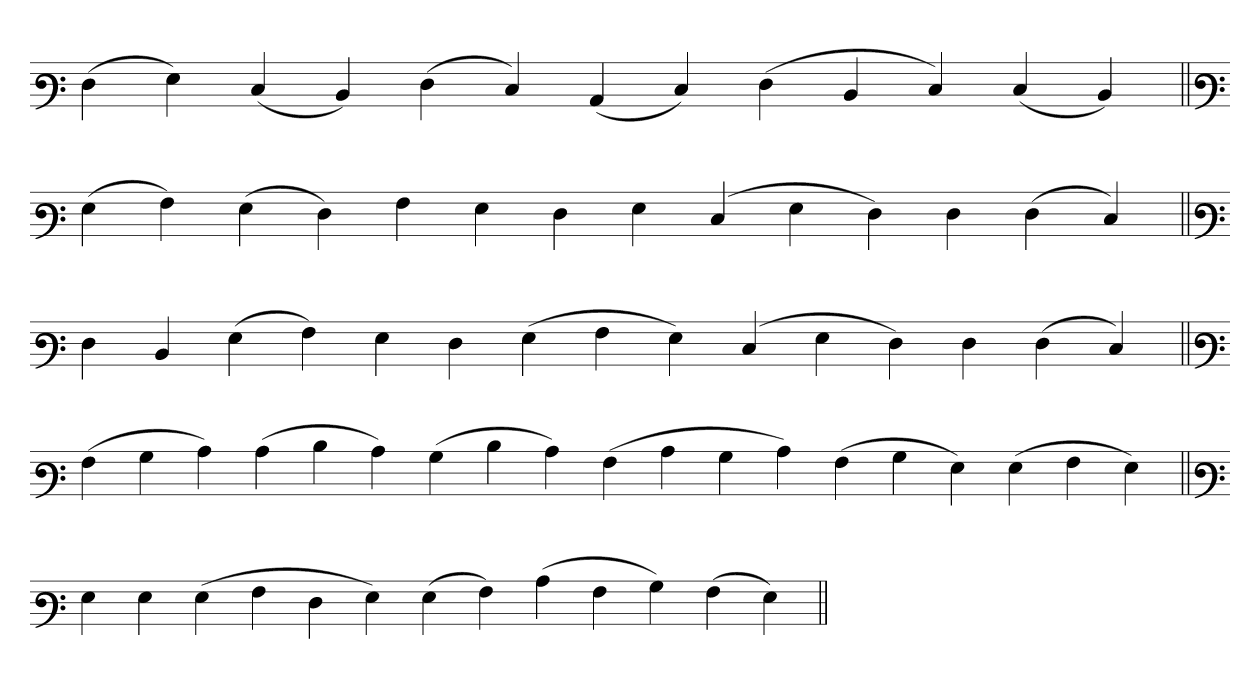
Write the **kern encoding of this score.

**kern
*part1
*staff1
*clefF3
=
(4F
4G)
(4E
4D)
(4F
4E)
(4C
4E)
(4F
4D
4E)
(4E
4D)
=||
*clefF3
(4G
4A)
(4G
4F)
4A
4G
4F
4G
(4E
4G
4F)
4F
(4F
4E)
=||
*clefF3
4F
4D
(4G
4A)
4G
4F
(4G
4A
4G)
(4E
4G
4F)
4F
(4F
4E)
=||
*clefF3
(4A
4B
4c)
(4c
4d
4c)
(4B
4d
4c)
(4A
4c
4B
4c)
(4A
4B
4G)
(4G
4A
4G)
=||
*clefF3
4G
4G
(4G
4A
4F
4G)
(4G
4A)
(4c
4A
4B)
(4A
4G)
=||
*-
